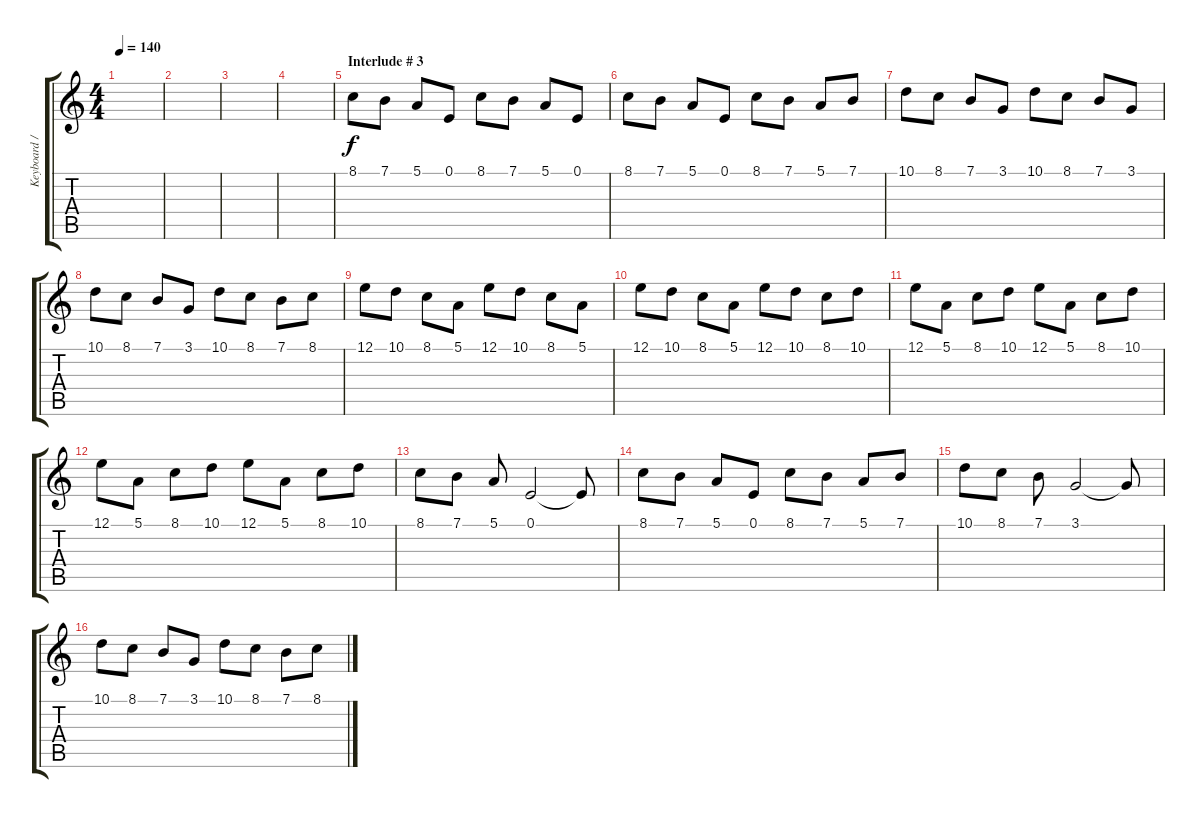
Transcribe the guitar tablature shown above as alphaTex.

\track ("Keyboard / Flute" "Keyboard /") {instrument lead2sawtooth}
\staff {score tabs}
\tuning (E4 B3 G3 D3 A2 E2) {hide}
\ts (4 4)
\tempo 140
\clef g2
\ks c
|
|
|
|
\section ("" "Interlude # 3")
8.1.8 7.1.8 5.1.8 0.1.8 8.1.8 7.1.8 5.1.8 0.1.8 |
8.1.8 7.1.8 5.1.8 0.1.8 8.1.8 7.1.8 5.1.8 7.1.8 |
10.1.8 8.1.8 7.1.8 3.1.8 10.1.8 8.1.8 7.1.8 3.1.8 |
10.1.8 8.1.8 7.1.8 3.1.8 10.1.8 8.1.8 7.1.8 8.1.8 |
12.1.8 10.1.8 8.1.8 5.1.8 12.1.8 10.1.8 8.1.8 5.1.8 |
12.1.8 10.1.8 8.1.8 5.1.8 12.1.8 10.1.8 8.1.8 10.1.8 |
12.1.8 5.1.8 8.1.8 10.1.8 12.1.8 5.1.8 8.1.8 10.1.8 |
12.1.8 5.1.8 8.1.8 10.1.8 12.1.8 5.1.8 8.1.8 10.1.8 |
8.1.8 7.1.8 5.1.8 0.1.2 0.1{t}.8 |
8.1.8 7.1.8 5.1.8 0.1.8 8.1.8 7.1.8 5.1.8 7.1.8 |
10.1.8 8.1.8 7.1.8 3.1.2 3.1{t}.8 |
10.1.8 8.1.8 7.1.8 3.1.8 10.1.8 8.1.8 7.1.8 8.1.8
